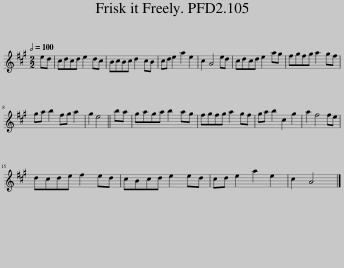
X:1
L:1/8
Q:1/2=100
M:2/2
I:linebreak $
K:A
V:1 treble
V:1
 ed | cdcd e2 dc | BcBc d2 cB | cd e2 a2 e2 | c2 A4 ed | %5
 cdcd e2 ag | fgfg a2 gf |$ ga b2 fg a2 | g2 e4 || ba | %10
 gaga b2 ag | fgfg a2 gf | ga b2 c2 g2 | a2 f4 fe |$ dcde f2 ed | %15
 cBcd e2 ed | cd e2 a2 e2 | c2 A4 |] %18
